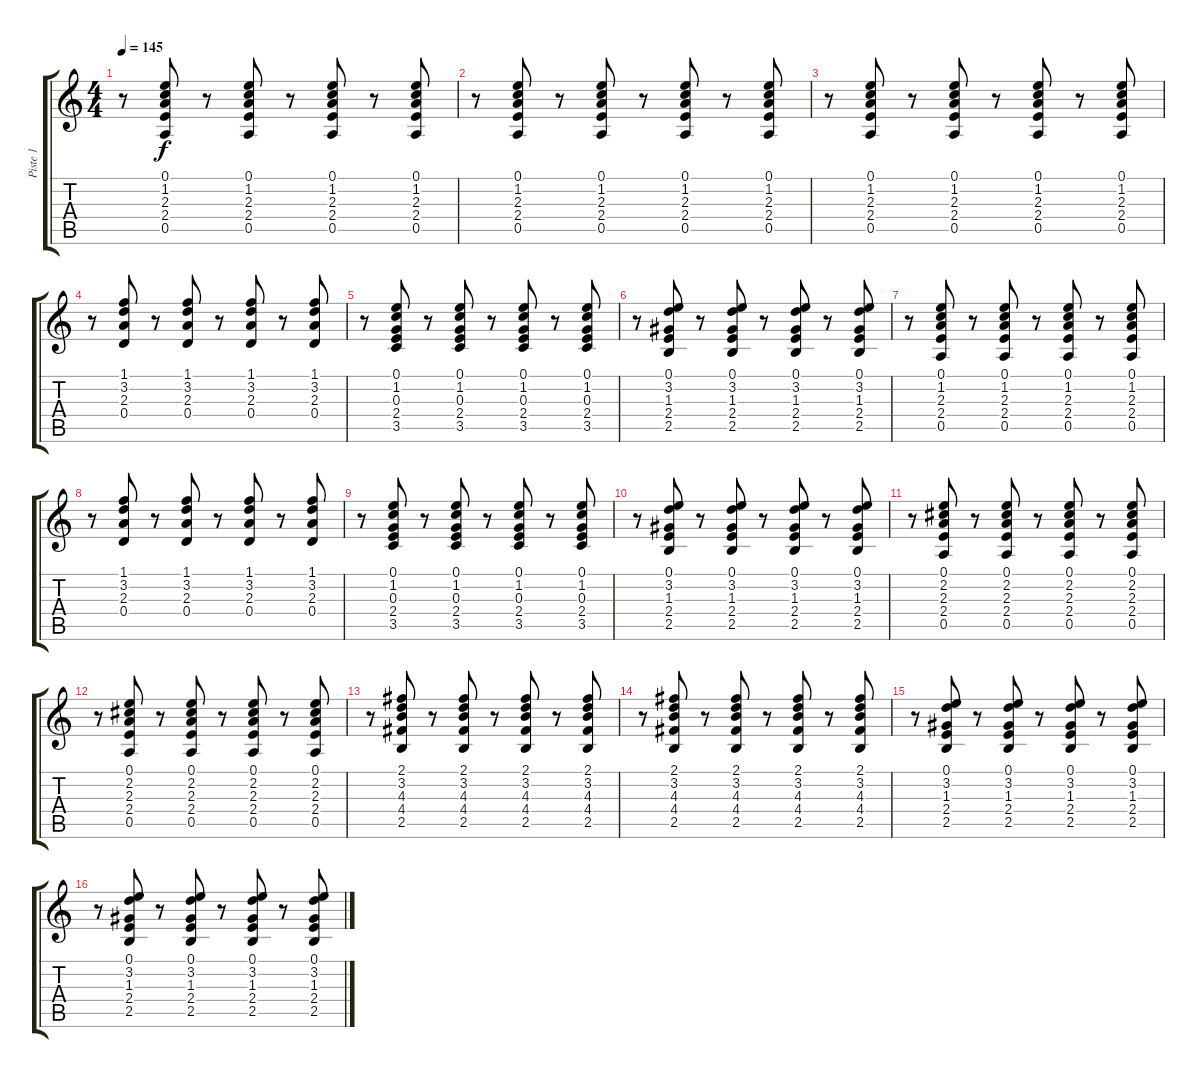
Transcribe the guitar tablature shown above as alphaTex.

\track ("Piste 1" "Piste 1") {instrument acousticguitarsteel}
\staff {score tabs}
\tuning (E4 B3 G3 D3 A2 E2) {hide}
\ts (4 4)
\tempo 145
\clef g2
\ks c
r.8{dy f} (0.1 1.2 2.3 2.4 0.5).8 r.8 (0.1 1.2 2.3 2.4 0.5).8 r.8 (0.1 1.2 2.3 2.4 0.5).8 r.8 (0.1 1.2 2.3 2.4 0.5).8 |
r.8 (0.1 1.2 2.3 2.4 0.5).8 r.8 (0.1 1.2 2.3 2.4 0.5).8 r.8 (0.1 1.2 2.3 2.4 0.5).8 r.8 (0.1 1.2 2.3 2.4 0.5).8 |
r.8 (0.1 1.2 2.3 2.4 0.5).8 r.8 (0.1 1.2 2.3 2.4 0.5).8 r.8 (0.1 1.2 2.3 2.4 0.5).8 r.8 (0.1 1.2 2.3 2.4 0.5).8 |
r.8 (1.1 3.2 2.3 0.4).8 r.8 (1.1 3.2 2.3 0.4).8 r.8 (1.1 3.2 2.3 0.4).8 r.8 (1.1 3.2 2.3 0.4).8 |
r.8 (0.1 1.2 0.3 2.4 3.5).8 r.8 (0.1 1.2 0.3 2.4 3.5).8 r.8 (0.1 1.2 0.3 2.4 3.5).8 r.8 (0.1 1.2 0.3 2.4 3.5).8 |
r.8 (0.1 3.2 1.3 2.4 2.5).8 r.8 (0.1 3.2 1.3 2.4 2.5).8 r.8 (0.1 3.2 1.3 2.4 2.5).8 r.8 (0.1 3.2 1.3 2.4 2.5).8 |
r.8 (0.1 1.2 2.3 2.4 0.5).8 r.8 (0.1 1.2 2.3 2.4 0.5).8 r.8 (0.1 1.2 2.3 2.4 0.5).8 r.8 (0.1 1.2 2.3 2.4 0.5).8 |
r.8 (1.1 3.2 2.3 0.4).8 r.8 (1.1 3.2 2.3 0.4).8 r.8 (1.1 3.2 2.3 0.4).8 r.8 (1.1 3.2 2.3 0.4).8 |
r.8 (0.1 1.2 0.3 2.4 3.5).8 r.8 (0.1 1.2 0.3 2.4 3.5).8 r.8 (0.1 1.2 0.3 2.4 3.5).8 r.8 (0.1 1.2 0.3 2.4 3.5).8 |
r.8 (0.1 3.2 1.3 2.4 2.5).8 r.8 (0.1 3.2 1.3 2.4 2.5).8 r.8 (0.1 3.2 1.3 2.4 2.5).8 r.8 (0.1 3.2 1.3 2.4 2.5).8 |
r.8 (0.1 2.2 2.3 2.4 0.5).8 r.8 (0.1 2.2 2.3 2.4 0.5).8 r.8 (0.1 2.2 2.3 2.4 0.5).8 r.8 (0.1 2.2 2.3 2.4 0.5).8 |
r.8 (0.1 2.2 2.3 2.4 0.5).8 r.8 (0.1 2.2 2.3 2.4 0.5).8 r.8 (0.1 2.2 2.3 2.4 0.5).8 r.8 (0.1 2.2 2.3 2.4 0.5).8 |
r.8 (2.1 3.2 4.3 4.4 2.5).8 r.8 (2.1 3.2 4.3 4.4 2.5).8 r.8 (2.1 3.2 4.3 4.4 2.5).8 r.8 (2.1 3.2 4.3 4.4 2.5).8 |
r.8 (2.1 3.2 4.3 4.4 2.5).8 r.8 (2.1 3.2 4.3 4.4 2.5).8 r.8 (2.1 3.2 4.3 4.4 2.5).8 r.8 (2.1 3.2 4.3 4.4 2.5).8 |
r.8 (0.1 3.2 1.3 2.4 2.5).8 r.8 (0.1 3.2 1.3 2.4 2.5).8 r.8 (0.1 3.2 1.3 2.4 2.5).8 r.8 (0.1 3.2 1.3 2.4 2.5).8 |
r.8 (0.1 3.2 1.3 2.4 2.5).8 r.8 (0.1 3.2 1.3 2.4 2.5).8 r.8 (0.1 3.2 1.3 2.4 2.5).8 r.8 (0.1 3.2 1.3 2.4 2.5).8
